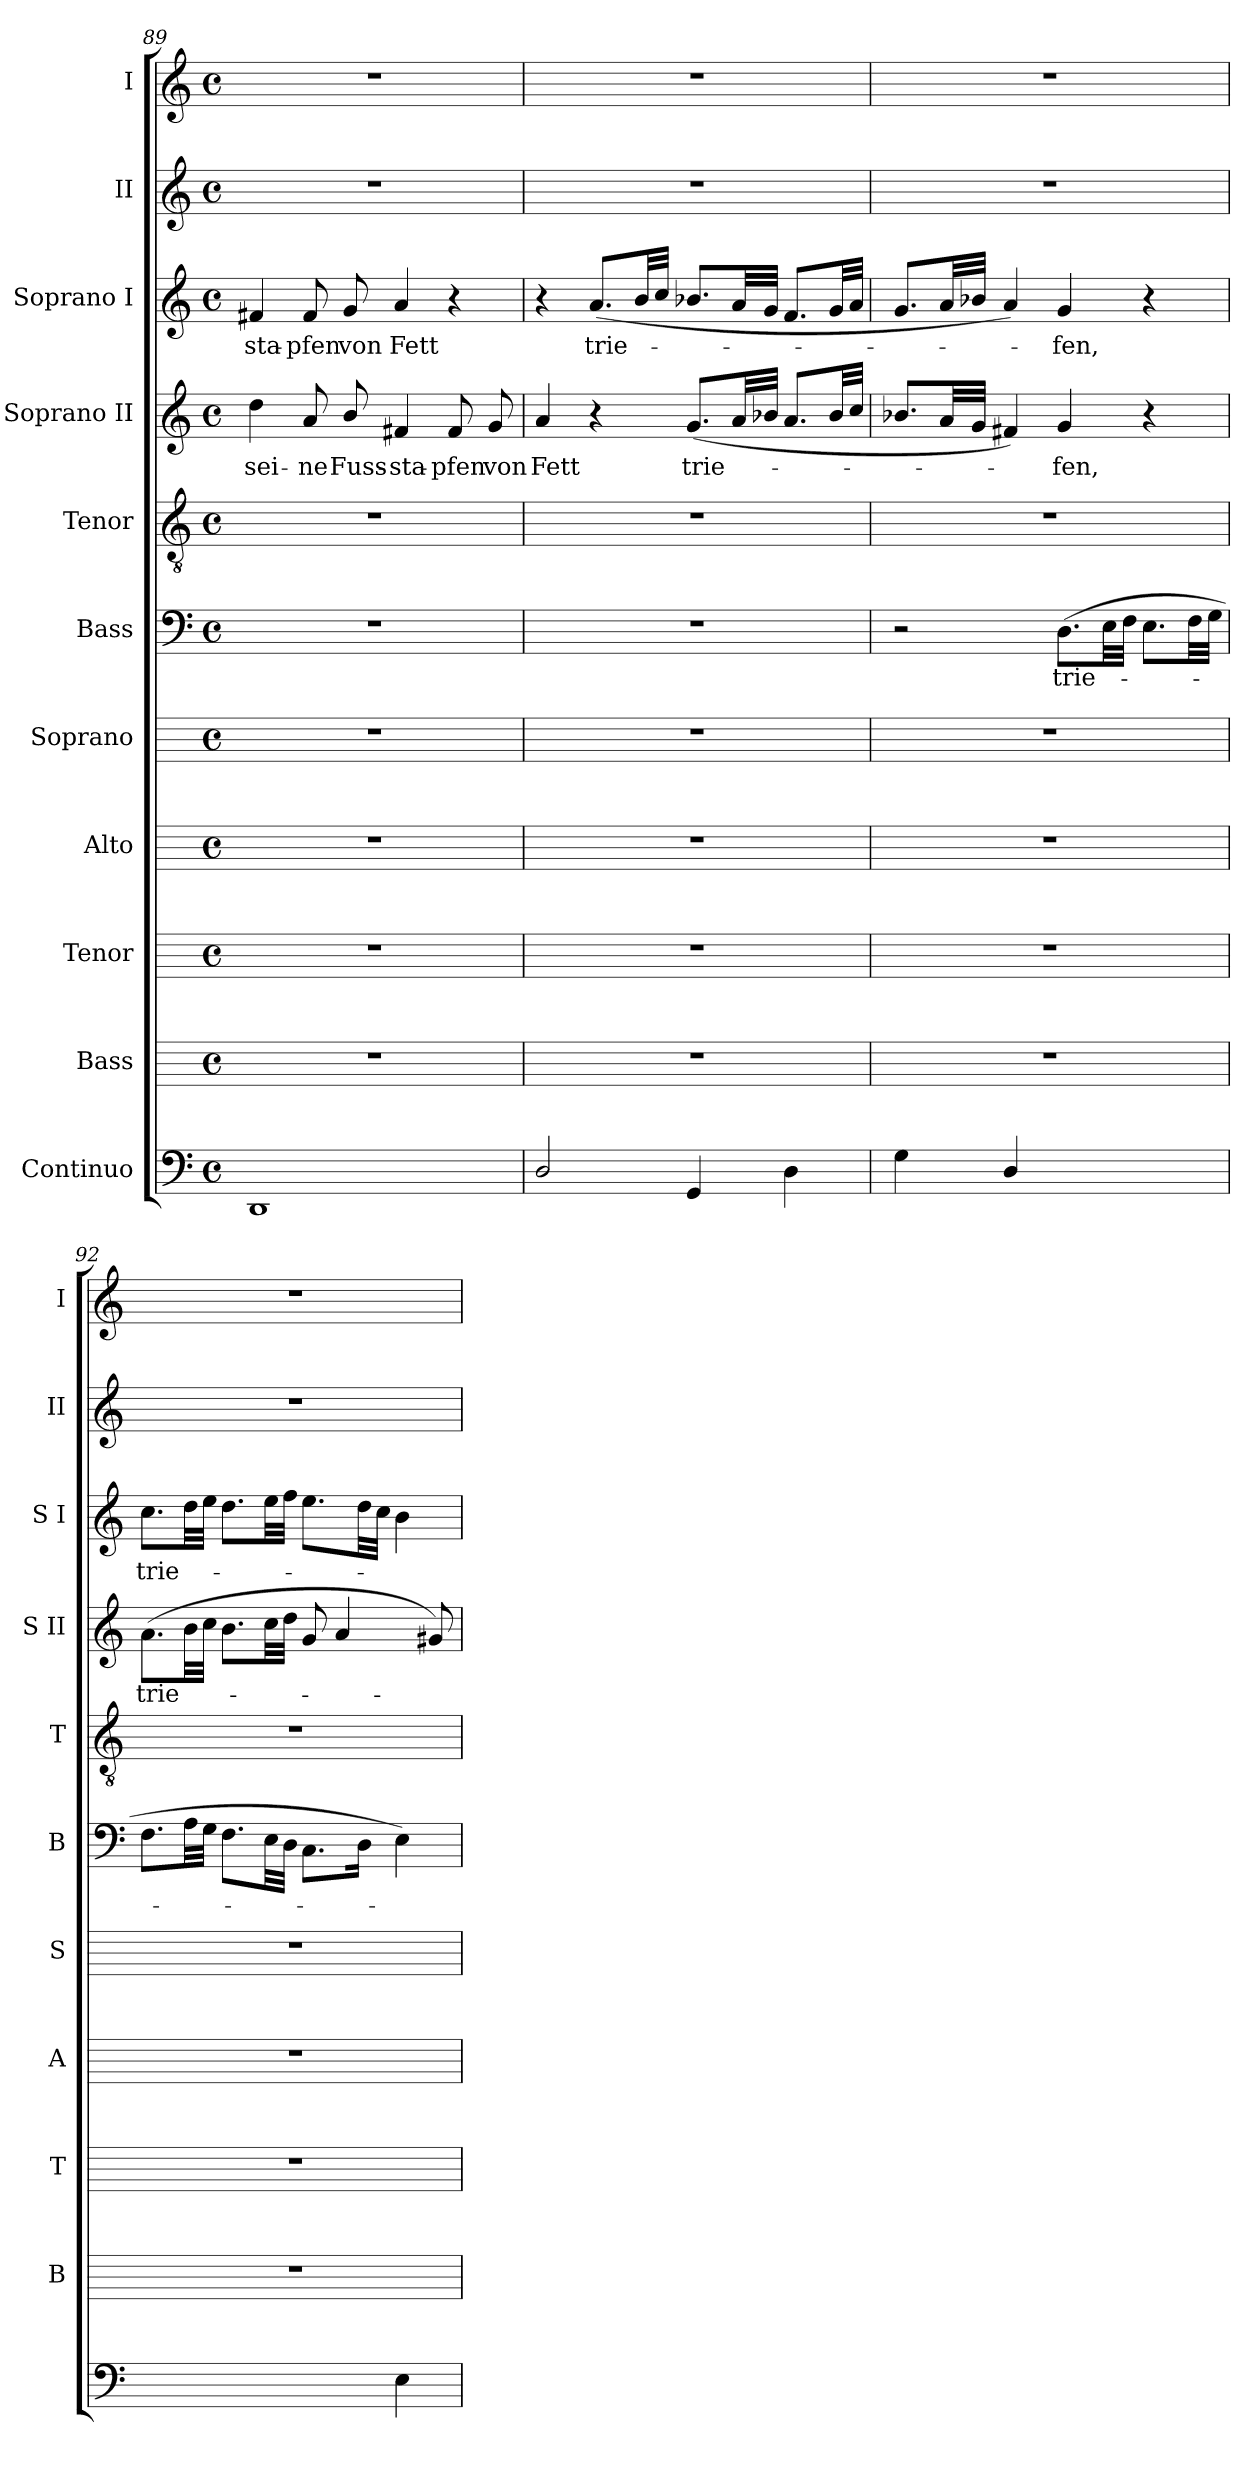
**kern	**text	**kern	**kern	**kern	**kern	**kern	**text	**kern	**kern	**text	**kern	**text	**kern	**kern
*part11	*part11	*part10	*part9	*part8	*part7	*part6	*part6	*part5	*part4	*part4	*part3	*part3	*part2	*part1
*staff11	*staff11	*staff10	*staff9	*staff8	*staff7	*staff6	*staff6	*staff5	*staff4	*staff4	*staff3	*staff3	*staff2	*staff1
*I"Continuo	*	*I"Bass	*I"Tenor	*I"Alto	*I"Soprano	*I"Bass	*	*I"Tenor	*I"Soprano II	*	*I"Soprano I	*	*I"II	*I"I
*	*	*I'B	*I'T	*I'A	*I'S	*I'B	*	*I'T	*I'S II	*	*I'S I	*	*I'II	*I'I
!!LO:LB:g=z
*clefF4	*	*	*	*	*	*clefF4	*	*clefGv2	*clefG2	*	*clefG2	*	*clefG2	*clefG2
*	*	*ITrd4c7	*ITrd4c7	*ITrd4c7	*ITrd4c7	*	*	*	*	*	*	*	*	*
*k[]	*	*	*	*	*	*k[]	*	*k[]	*k[]	*	*k[]	*	*k[]	*k[]
*C:	*	*	*	*	*	*C:	*	*C:	*C:	*	*C:	*	*C:	*C:
*M4/4	*	*M4/4	*M4/4	*M4/4	*M4/4	*M4/4	*	*M4/4	*M4/4	*	*M4/4	*	*M4/4	*M4/4
*met(c)	*	*met(c)	*met(c)	*met(c)	*met(c)	*met(c)	*	*met(c)	*met(c)	*	*met(c)	*	*met(c)	*met(c)
=89	=89	=89	=89	=89	=89	=89	=89	=89	=89	=89	=89	=89	=89	=89
!	!	!	!	!	!	!	!	!	!	!LO:LY:b	!	!LO:LY:b	!	!
1DD	.	1r	1r	1r	1r	1r	.	1r	4dd	sei-	4f#X	-sta-	1r	1r
!	!	!	!	!	!	!	!	!	!	!LO:LY:b	!	!LO:LY:b	!	!
.	.	.	.	.	.	.	.	.	8a	-ne	8f#	-pfen	.	.
!	!	!	!	!	!	!	!	!	!	!LO:LY:b	!	!LO:LY:b	!	!
.	.	.	.	.	.	.	.	.	8b/	Fuss-	8g	von	.	.
!	!	!	!	!	!	!	!	!	!	!LO:LY:b	!	!LO:LY:b	!	!
.	.	.	.	.	.	.	.	.	4f#X	-sta-	4a	Fett	.	.
!	!	!	!	!	!	!	!	!	!	!LO:LY:b	!	!	!	!
.	.	.	.	.	.	.	.	.	8f#	-pfen	4r	.	.	.
!	!	!	!	!	!	!	!	!	!	!LO:LY:b	!	!	!	!
.	.	.	.	.	.	.	.	.	8g	von	.	.	.	.
=90	=90	=90	=90	=90	=90	=90	=90	=90	=90	=90	=90	=90	=90	=90
!	!	!	!	!	!	!	!	!	!	!LO:LY:b	!	!	!	!
2D/	.	1r	1r	1r	1r	1r	.	1r	4a	Fett	4r	.	1r	1r
!	!	!	!	!	!	!	!	!	!	!	!	!LO:LY:b	!	!
.	.	.	.	.	.	.	.	.	4r	.	(<8.a/L	trie-	.	.
.	.	.	.	.	.	.	.	.	.	.	32b/LL	.	.	.
.	.	.	.	.	.	.	.	.	.	.	32cc/JJJ	.	.	.
!	!	!	!	!	!	!	!	!	!	!LO:LY:b	!	!	!	!
4GG	.	.	.	.	.	.	.	.	(<8.gL	trie-	8.b-XL	.	.	.
.	.	.	.	.	.	.	.	.	32aLL	.	32aLL	.	.	.
.	.	.	.	.	.	.	.	.	32b-XJJJ	.	32gJJJ	.	.	.
4D	.	.	.	.	.	.	.	.	8.a/L	.	8.fL	.	.	.
.	.	.	.	.	.	.	.	.	32b-/LL	.	32gLL	.	.	.
.	.	.	.	.	.	.	.	.	32cc/JJJ	.	32aJJJ	.	.	.
=91	=91	=91	=91	=91	=91	=91	=91	=91	=91	=91	=91	=91	=91	=91
4G	.	1r	1r	1r	1r	2r	.	1r	8.b-XL	.	8.gL	.	1r	1r
.	.	.	.	.	.	.	.	.	32aLL	.	32aLL	.	.	.
.	.	.	.	.	.	.	.	.	32gJJJ	.	32b-XJJJ	.	.	.
4D/	.	.	.	.	.	.	.	.	4f#X)	.	4a)	.	.	.
!	!LO:LY:b	!	!	!	!	!	!LO:LY:b	!	!	!LO:LY:b	!	!LO:LY:b	!	!
[4GGyy	5	.	.	.	.	(>8.DL	trie-	.	4g	fen,	4g	fen,	.	.
.	.	.	.	.	.	32ELL	.	.	.	.	.	.	.	.
.	.	.	.	.	.	32FJJJ	.	.	.	.	.	.	.	.
!	!LO:LY:b	!	!	!	!	!	!	!	!	!	!	!	!	!
4GGyy]	6	.	.	.	.	8.EL	.	.	4r	.	4r	.	.	.
.	.	.	.	.	.	32FLL	.	.	.	.	.	.	.	.
.	.	.	.	.	.	32GJJJ	.	.	.	.	.	.	.	.
=92	=92	=92	=92	=92	=92	=92	=92	=92	=92	=92	=92	=92	=92	=92
!	!LO:LY:b	!	!	!	!	!	!	!	!	!LO:LY:b	!	!LO:LY:b	!	!
[4FFyy	5	1r	1r	1r	1r	8.FL	.	1r	(>8.aL	trie-	8.ccL	trie-	1r	1r
.	.	.	.	.	.	32ALL	.	.	32bLL	.	32ddLL	.	.	.
.	.	.	.	.	.	32GJJJ	.	.	32ccJJJ	.	32eeJJJ	.	.	.
!	!LO:LY:b	!	!	!	!	!	!	!	!	!	!	!	!	!
4FFyy]	6	.	.	.	.	8.FL	.	.	8.bL	.	8.ddL	.	.	.
.	.	.	.	.	.	32ELL	.	.	32ccLL	.	32eeLL	.	.	.
.	.	.	.	.	.	32DJJJ	.	.	32ddJJJ	.	32ffJJJ	.	.	.
!	!LO:LY:b	!	!	!	!	!	!	!	!	!	!	!	!	!
[8CLyy	5	.	.	.	.	8.C\L	.	.	8g	.	8.eeL	.	.	.
!	!LO:LY:b	!	!	!	!	!	!	!	!	!	!	!	!	!
8CJyy]	6	.	.	.	.	.	.	.	4a	.	.	.	.	.
.	.	.	.	.	.	16DJ	.	.	.	.	32ddLL	.	.	.
.	.	.	.	.	.	.	.	.	.	.	32ccJJJ	.	.	.
4E	.	.	.	.	.	4E)	.	.	.	.	4b	.	.	.
.	.	.	.	.	.	.	.	.	8g#X)	.	.	.	.	.
=	=	=	=	=	=	=	=	=	=	=	=	=	=	=
*-	*-	*-	*-	*-	*-	*-	*-	*-	*-	*-	*-	*-	*-	*-
